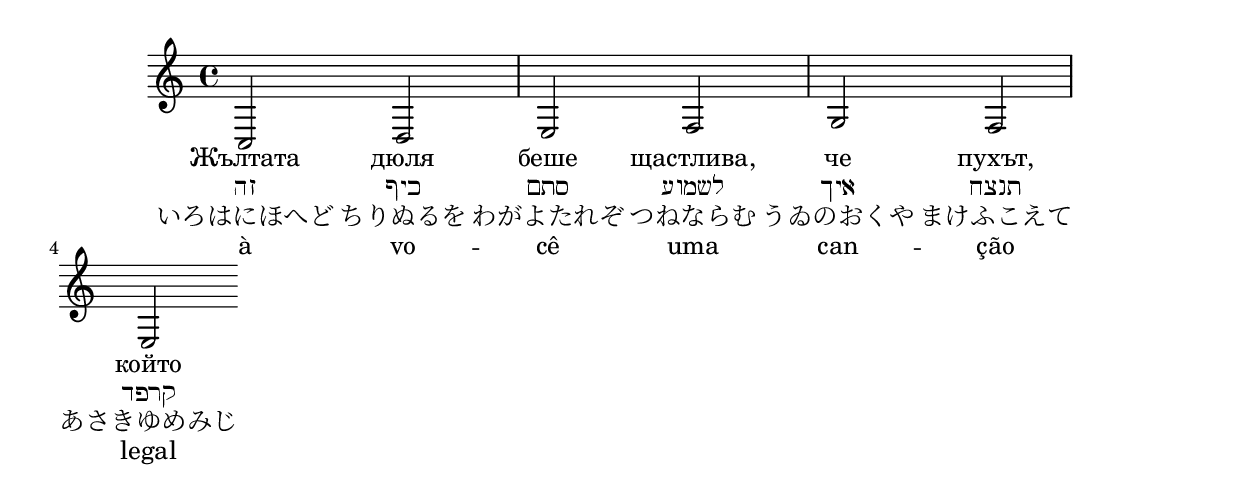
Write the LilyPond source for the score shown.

%% Do not edit this file; it is auto-generated from LSR!
%% Tags: text
\version "2.11.35"

%% Edit this file using a Unicode aware editor, such as GVIM, GEDIT, Emacs

%{

You may have to install additional fonts.

Red Hat Fedora

    taipeifonts fonts-xorg-truetype ttfonts-ja fonts-arabic \
	 ttfonts-zh_CN fonts-ja fonts-hebrew 

Debian GNU/Linux

   apt-get install emacs-intl-fonts xfonts-intl-.* \
	ttf-kochi-gothic ttf-kochi-mincho \
	xfonts-bolkhov-75dpi xfonts-cronyx-100dpi xfonts-cronyx-75dpi 
%} 

\header {

  texidoc = "Various scripts may be used for texts (like titles and
lyrics) introduced by entering them in UTF-8 encoding, and using a
Pango based backend.  Depending on the fonts installed, this fragment
will render Bulgarian (Cyrillic), Hebrew, Japanese and Portuguese.

"
  
}
% begin verbatim
% Cyrillic font
bulgarian = \lyricmode {
  Жълтата дюля беше щастлива, че пухът, който цъфна, замръзна като гьон.
}

hebrew = \lyricmode { 
  זה כיף סתם לשמוע איך תנצח קרפד עץ טוב בגן.
}

japanese = \lyricmode {  
  いろはにほへど ちりぬるを
  わがよたれぞ  つねならむ
  うゐのおくや  まけふこえて
  あさきゆめみじ ゑひもせず 
}

% "a legal song to you"
portuguese = \lyricmode { 
  à vo -- cê uma can -- ção legal
}

\paper {
  ragged-right = ##T
}

\relative  { 
  c2 d e f g f e
}
\addlyrics { \bulgarian }
\addlyrics { \hebrew }
\addlyrics { \japanese }
\addlyrics { \portuguese }
